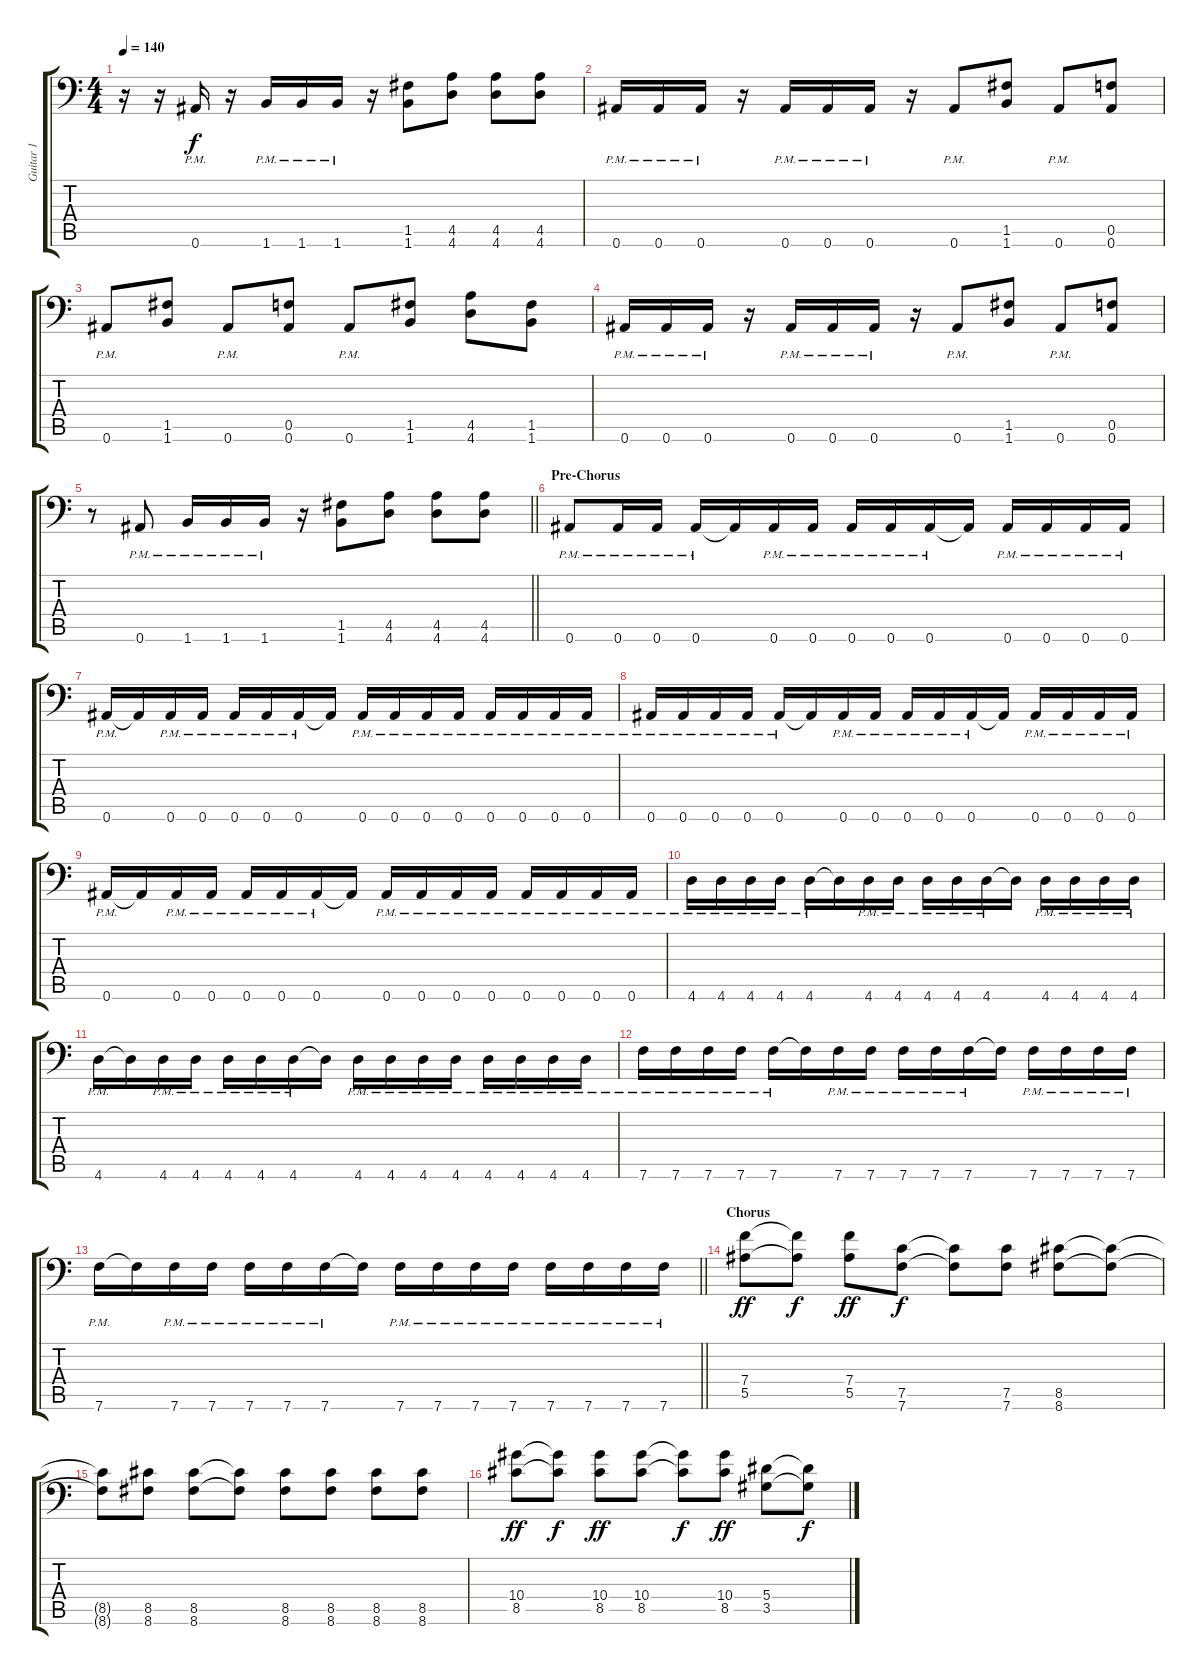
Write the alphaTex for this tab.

\track ("Guitar 1" "Guitar 1") {instrument distortionguitar}
\staff {score tabs}
\tuning (C4 G3 Eb3 Bb2 F2 Bb1) {hide}
\ts (4 4)
\tempo 140
\clef f4
\ks c
r.16{dy f} r.16 0.6{pm}.16 r.16 1.6{pm}.16 1.6{pm}.16 1.6{pm}.16 r.16 (1.5 1.6).8 (4.5 4.6).8 (4.5 4.6).8 (4.5 4.6).8 |
0.6{pm}.16 0.6{pm}.16 0.6{pm}.16 r.16 0.6{pm}.16 0.6{pm}.16 0.6{pm}.16 r.16 0.6{pm}.8 (1.5 1.6).8 0.6{pm}.8 (0.5 0.6).8 |
0.6{pm}.8 (1.5 1.6).8 0.6{pm}.8 (0.5 0.6).8 0.6{pm}.8 (1.5 1.6).8 (4.5 4.6).8 (1.5 1.6).8 |
0.6{pm}.16 0.6{pm}.16 0.6{pm}.16 r.16 0.6{pm}.16 0.6{pm}.16 0.6{pm}.16 r.16 0.6{pm}.8 (1.5 1.6).8 0.6{pm}.8 (0.5 0.6).8 |
\barLineRight lightlight
r.8 0.6{pm}.8 1.6{pm}.16 1.6{pm}.16 1.6{pm}.16 r.16 (1.5 1.6).8 (4.5 4.6).8 (4.5 4.6).8 (4.5 4.6).8 |
\section ("" "Pre-Chorus")
0.6{pm}.8 0.6{pm}.16 0.6{pm}.16 0.6{pm}.16 0.6{t}.16 0.6{pm}.16 0.6{pm}.16 0.6{pm}.16 0.6{pm}.16 0.6{pm}.16 0.6{t}.16 0.6{pm}.16 0.6{pm}.16 0.6{pm}.16 0.6{pm}.16 |
0.6{pm}.16 0.6{t}.16 0.6{pm}.16 0.6{pm}.16 0.6{pm}.16 0.6{pm}.16 0.6{pm}.16 0.6{t}.16 0.6{pm}.16 0.6{pm}.16 0.6{pm}.16 0.6{pm}.16 0.6{pm}.16 0.6{pm}.16 0.6{pm}.16 0.6{pm}.16 |
0.6{pm}.16 0.6{pm}.16 0.6{pm}.16 0.6{pm}.16 0.6{pm}.16 0.6{t}.16 0.6{pm}.16 0.6{pm}.16 0.6{pm}.16 0.6{pm}.16 0.6{pm}.16 0.6{t}.16 0.6{pm}.16 0.6{pm}.16 0.6{pm}.16 0.6{pm}.16 |
0.6{pm}.16 0.6{t}.16 0.6{pm}.16 0.6{pm}.16 0.6{pm}.16 0.6{pm}.16 0.6{pm}.16 0.6{t}.16 0.6{pm}.16 0.6{pm}.16 0.6{pm}.16 0.6{pm}.16 0.6{pm}.16 0.6{pm}.16 0.6{pm}.16 0.6{pm}.16 |
4.6{pm}.16 4.6{pm}.16 4.6{pm}.16 4.6{pm}.16 4.6{pm}.16 4.6{t}.16 4.6{pm}.16 4.6{pm}.16 4.6{pm}.16 4.6{pm}.16 4.6{pm}.16 4.6{t}.16 4.6{pm}.16 4.6{pm}.16 4.6{pm}.16 4.6{pm}.16 |
4.6{pm}.16 4.6{t}.16 4.6{pm}.16 4.6{pm}.16 4.6{pm}.16 4.6{pm}.16 4.6{pm}.16 4.6{t}.16 4.6{pm}.16 4.6{pm}.16 4.6{pm}.16 4.6{pm}.16 4.6{pm}.16 4.6{pm}.16 4.6{pm}.16 4.6{pm}.16 |
7.6{pm}.16 7.6{pm}.16 7.6{pm}.16 7.6{pm}.16 7.6{pm}.16 7.6{t}.16 7.6{pm}.16 7.6{pm}.16 7.6{pm}.16 7.6{pm}.16 7.6{pm}.16 7.6{t}.16 7.6{pm}.16 7.6{pm}.16 7.6{pm}.16 7.6{pm}.16 |
\barLineRight lightlight
7.6{pm}.16 7.6{t}.16 7.6{pm}.16 7.6{pm}.16 7.6{pm}.16 7.6{pm}.16 7.6{pm}.16 7.6{t}.16 7.6{pm}.16 7.6{pm}.16 7.6{pm}.16 7.6{pm}.16 7.6{pm}.16 7.6{pm}.16 7.6{pm}.16 7.6{pm}.16 |
\section ("" "Chorus")
(7.4 5.5).8{dy ff} (7.4{t} 5.5{t}).8{dy f} (7.4 5.5).8{dy ff} (7.5 7.6).8{dy f} (7.5{t} 7.6{t}).8 (7.5 7.6).8 (8.5 8.6).8 (8.5{t} 8.6{t}).8 |
(8.5{t} 8.6{t}).8 (8.5 8.6).8 (8.5 8.6).8 (8.5{t} 8.6{t}).8 (8.5 8.6).8 (8.5 8.6).8 (8.5 8.6).8 (8.5 8.6).8 |
(10.4 8.5).8{dy ff} (10.4{t} 8.5{t}).8{dy f} (10.4 8.5).8{dy ff} (10.4 8.5).8 (10.4{t} 8.5{t}).8{dy f} (10.4 8.5).8{dy ff} (5.4 3.5).8 (5.4{t} 3.5{t}).8{dy f}
